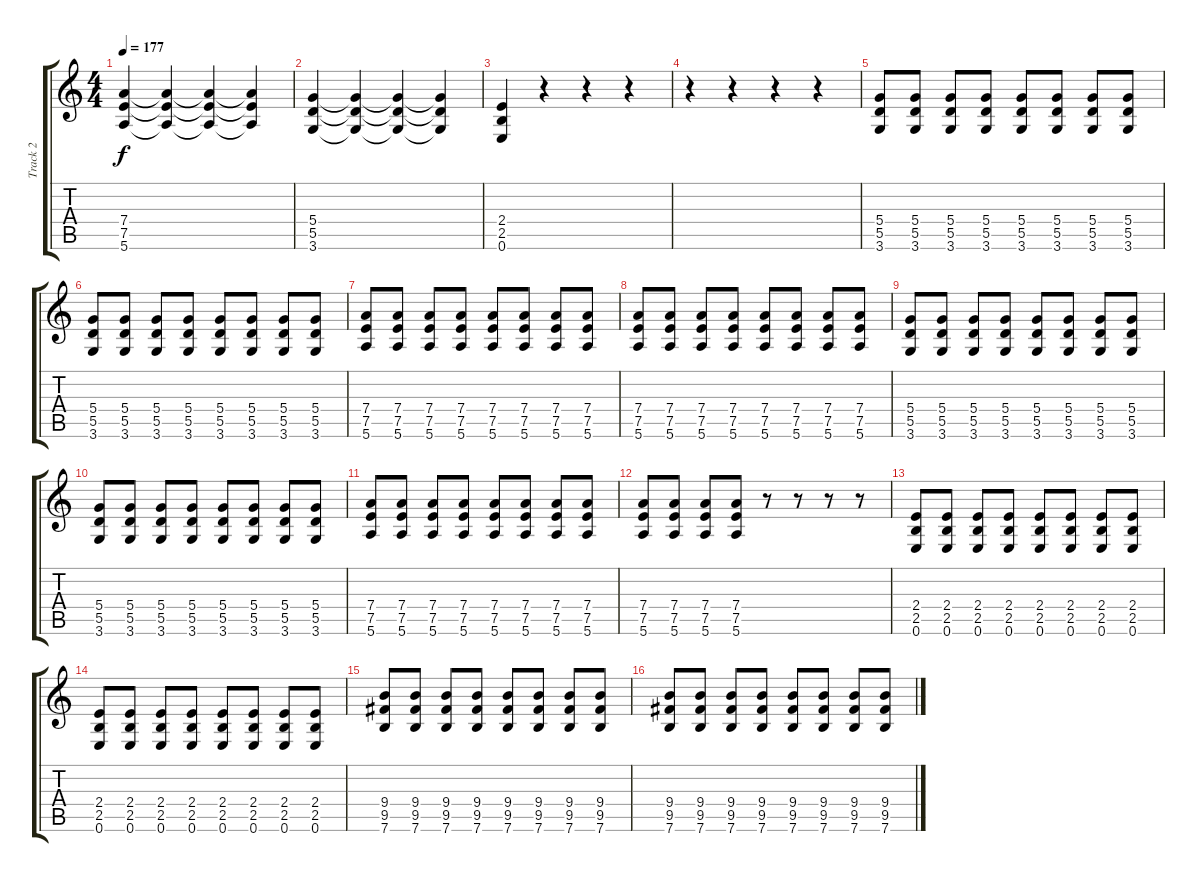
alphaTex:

\track ("Track 2" "Track 2") {instrument distortionguitar}
\staff {score tabs}
\tuning (E4 B3 G3 D3 A2 E2) {hide}
\ts (4 4)
\tempo 177
\clef g2
\ks c
(7.4 7.5 5.6).4{dy f} (7.4{t} 7.5{t} 5.6{t}).4 (7.4{t} 7.5{t} 5.6{t}).4 (7.4{t} 7.5{t} 5.6{t}).4 |
(5.4 5.5 3.6).4 (5.4{t} 5.5{t} 3.6{t}).4 (5.4{t} 5.5{t} 3.6{t}).4 (5.4{t} 5.5{t} 3.6{t}).4 |
(2.4 2.5 0.6).4 r.4 r.4 r.4 |
r.4 r.4 r.4 r.4 |
(5.4 5.5 3.6).8 (5.4 5.5 3.6).8 (5.4 5.5 3.6).8 (5.4 5.5 3.6).8 (5.4 5.5 3.6).8 (5.4 5.5 3.6).8 (5.4 5.5 3.6).8 (5.4 5.5 3.6).8 |
(5.4 5.5 3.6).8 (5.4 5.5 3.6).8 (5.4 5.5 3.6).8 (5.4 5.5 3.6).8 (5.4 5.5 3.6).8 (5.4 5.5 3.6).8 (5.4 5.5 3.6).8 (5.4 5.5 3.6).8 |
(7.4 7.5 5.6).8 (7.4 7.5 5.6).8 (7.4 7.5 5.6).8 (7.4 7.5 5.6).8 (7.4 7.5 5.6).8 (7.4 7.5 5.6).8 (7.4 7.5 5.6).8 (7.4 7.5 5.6).8 |
(7.4 7.5 5.6).8 (7.4 7.5 5.6).8 (7.4 7.5 5.6).8 (7.4 7.5 5.6).8 (7.4 7.5 5.6).8 (7.4 7.5 5.6).8 (7.4 7.5 5.6).8 (7.4 7.5 5.6).8 |
(5.4 5.5 3.6).8 (5.4 5.5 3.6).8 (5.4 5.5 3.6).8 (5.4 5.5 3.6).8 (5.4 5.5 3.6).8 (5.4 5.5 3.6).8 (5.4 5.5 3.6).8 (5.4 5.5 3.6).8 |
(5.4 5.5 3.6).8 (5.4 5.5 3.6).8 (5.4 5.5 3.6).8 (5.4 5.5 3.6).8 (5.4 5.5 3.6).8 (5.4 5.5 3.6).8 (5.4 5.5 3.6).8 (5.4 5.5 3.6).8 |
(7.4 7.5 5.6).8 (7.4 7.5 5.6).8 (7.4 7.5 5.6).8 (7.4 7.5 5.6).8 (7.4 7.5 5.6).8 (7.4 7.5 5.6).8 (7.4 7.5 5.6).8 (7.4 7.5 5.6).8 |
(7.4 7.5 5.6).8 (7.4 7.5 5.6).8 (7.4 7.5 5.6).8 (7.4 7.5 5.6).8 r.8 r.8 r.8 r.8 |
(2.4 2.5 0.6).8 (2.4 2.5 0.6).8 (2.4 2.5 0.6).8 (2.4 2.5 0.6).8 (2.4 2.5 0.6).8 (2.4 2.5 0.6).8 (2.4 2.5 0.6).8 (2.4 2.5 0.6).8 |
(2.4 2.5 0.6).8 (2.4 2.5 0.6).8 (2.4 2.5 0.6).8 (2.4 2.5 0.6).8 (2.4 2.5 0.6).8 (2.4 2.5 0.6).8 (2.4 2.5 0.6).8 (2.4 2.5 0.6).8 |
(9.4 9.5 7.6).8 (9.4 9.5 7.6).8 (9.4 9.5 7.6).8 (9.4 9.5 7.6).8 (9.4 9.5 7.6).8 (9.4 9.5 7.6).8 (9.4 9.5 7.6).8 (9.4 9.5 7.6).8 |
(9.4 9.5 7.6).8 (9.4 9.5 7.6).8 (9.4 9.5 7.6).8 (9.4 9.5 7.6).8 (9.4 9.5 7.6).8 (9.4 9.5 7.6).8 (9.4 9.5 7.6).8 (9.4 9.5 7.6).8
